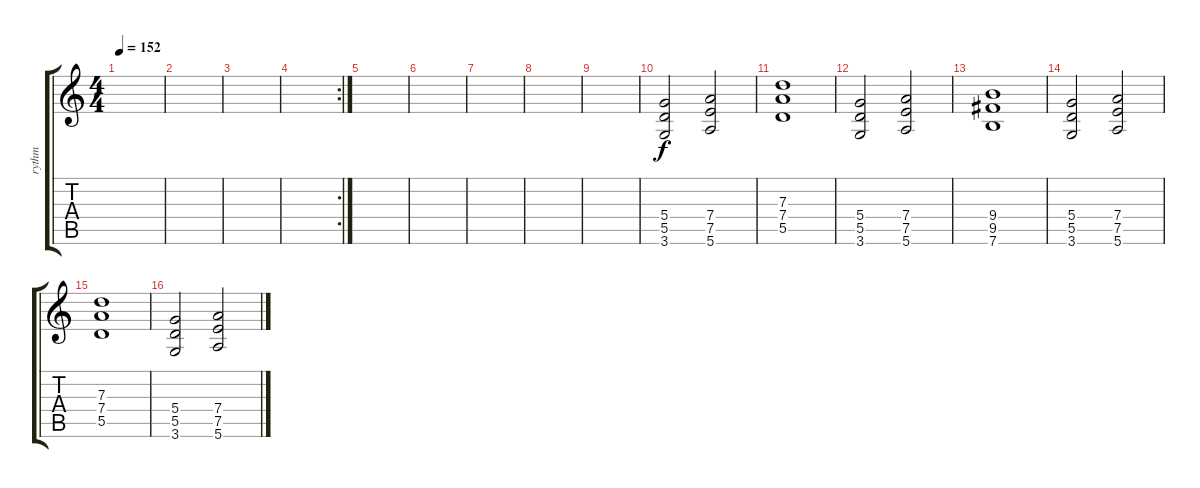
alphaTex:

\track ("rythm" "rythm") {instrument overdrivenguitar}
\staff {score tabs}
\tuning (E4 B3 G3 D3 A2 E2) {hide}
\ts (4 4)
\tempo 152
\clef g2
\ks c
|
|
|
\rc 2
|
|
|
|
|
|
(5.4 5.5 3.6).2 (7.4 7.5 5.6).2 |
(7.3 7.4 5.5).1 |
(5.4 5.5 3.6).2 (7.4 7.5 5.6).2 |
(9.4 9.5 7.6).1 |
(5.4 5.5 3.6).2 (7.4 7.5 5.6).2 |
(7.3 7.4 5.5).1 |
(5.4 5.5 3.6).2 (7.4 7.5 5.6).2
